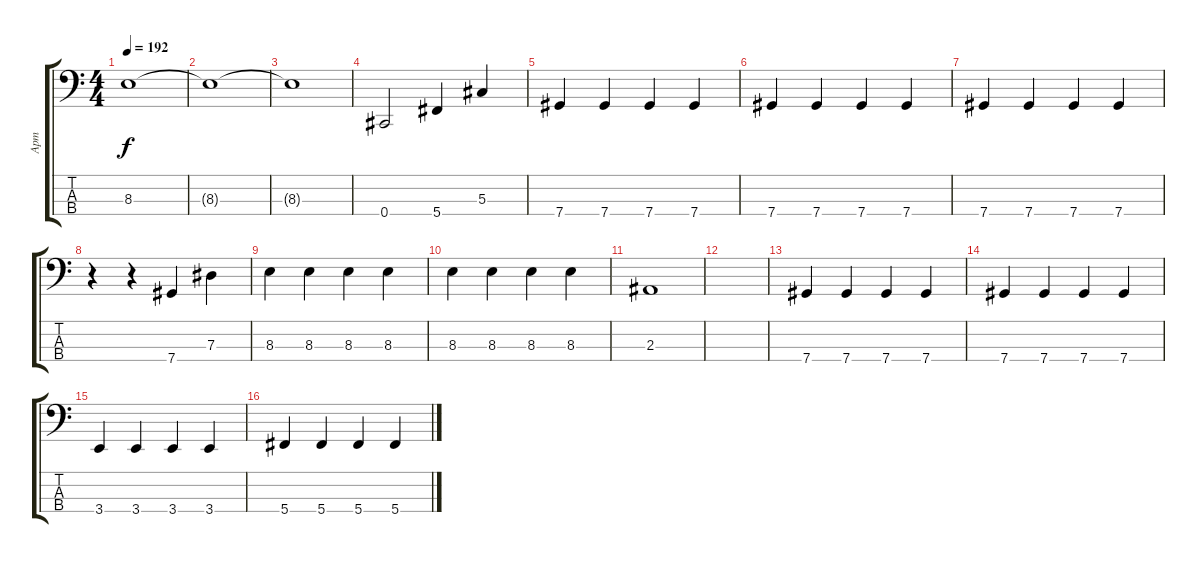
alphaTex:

\track ("Aрт" "Aрт") {instrument electricbasspick}
\staff {score tabs}
\tuning (Gb2 Db2 Ab1 Db1) {hide}
\ts (4 4)
\tempo 192
\clef f4
\ks c
8.3.1{dy f} |
8.3{t}.1 |
8.3{t}.1 |
0.4.2 5.4.4 5.3.4 |
7.4.4 7.4.4 7.4.4 7.4.4 |
7.4.4 7.4.4 7.4.4 7.4.4 |
7.4.4 7.4.4 7.4.4 7.4.4 |
r.4 r.4 7.4.4 7.3.4 |
8.3.4 8.3.4 8.3.4 8.3.4 |
8.3.4 8.3.4 8.3.4 8.3.4 |
2.3.1 |
|
7.4.4{instrument lead8bassandlead} 7.4.4 7.4.4 7.4.4 |
7.4.4 7.4.4 7.4.4 7.4.4 |
3.4.4 3.4.4 3.4.4 3.4.4 |
5.4.4 5.4.4 5.4.4 5.4.4
